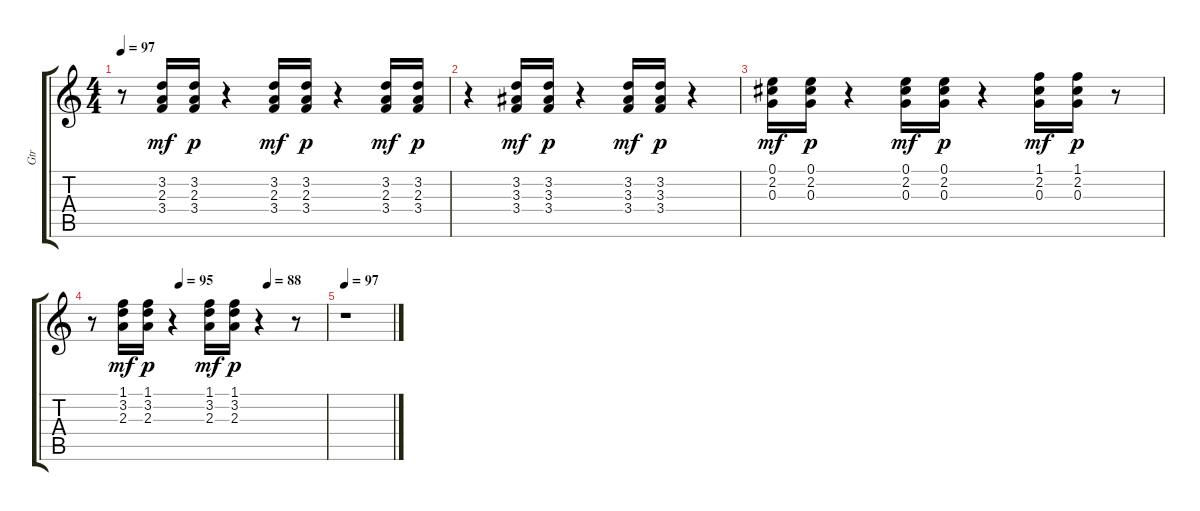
\track ("Gtr" "Gtr") {instrument acousticguitarnylon}
\staff {score tabs}
\tuning (E4 B3 G3 D3 A2 E2) {hide}
\ts (4 4)
\tempo 97
\clef g2
\ks c
r.8{dy p} (3.2 2.3 3.4).16{dy mf} (3.2 2.3 3.4).16{dy p} r.4 (3.2 2.3 3.4).16{dy mf} (3.2 2.3 3.4).16{dy p} r.4 (3.2 2.3 3.4).16{dy mf} (3.2 2.3 3.4).16{dy p} |
r.4 (3.2 3.3 3.4).16{dy mf} (3.2 3.3 3.4).16{dy p} r.4 (3.2 3.3 3.4).16{dy mf} (3.2 3.3 3.4).16{dy p} r.4 |
(0.1 2.2 0.3).16{dy mf} (0.1 2.2 0.3).16{dy p} r.4 (0.1 2.2 0.3).16{dy mf} (0.1 2.2 0.3).16{dy p} r.4 (1.1 2.2 0.3).16{dy mf} (1.1 2.2 0.3).16{dy p} r.8 |
\tempo (95 0.375)
\tempo (88 0.75)
r.8 (1.1 3.2 2.3).16{dy mf} (1.1 3.2 2.3).16{dy p} r.4 (1.1 3.2 2.3).16{dy mf} (1.1 3.2 2.3).16{dy p} r.4 r.8 |
\tempo 97
r.1
